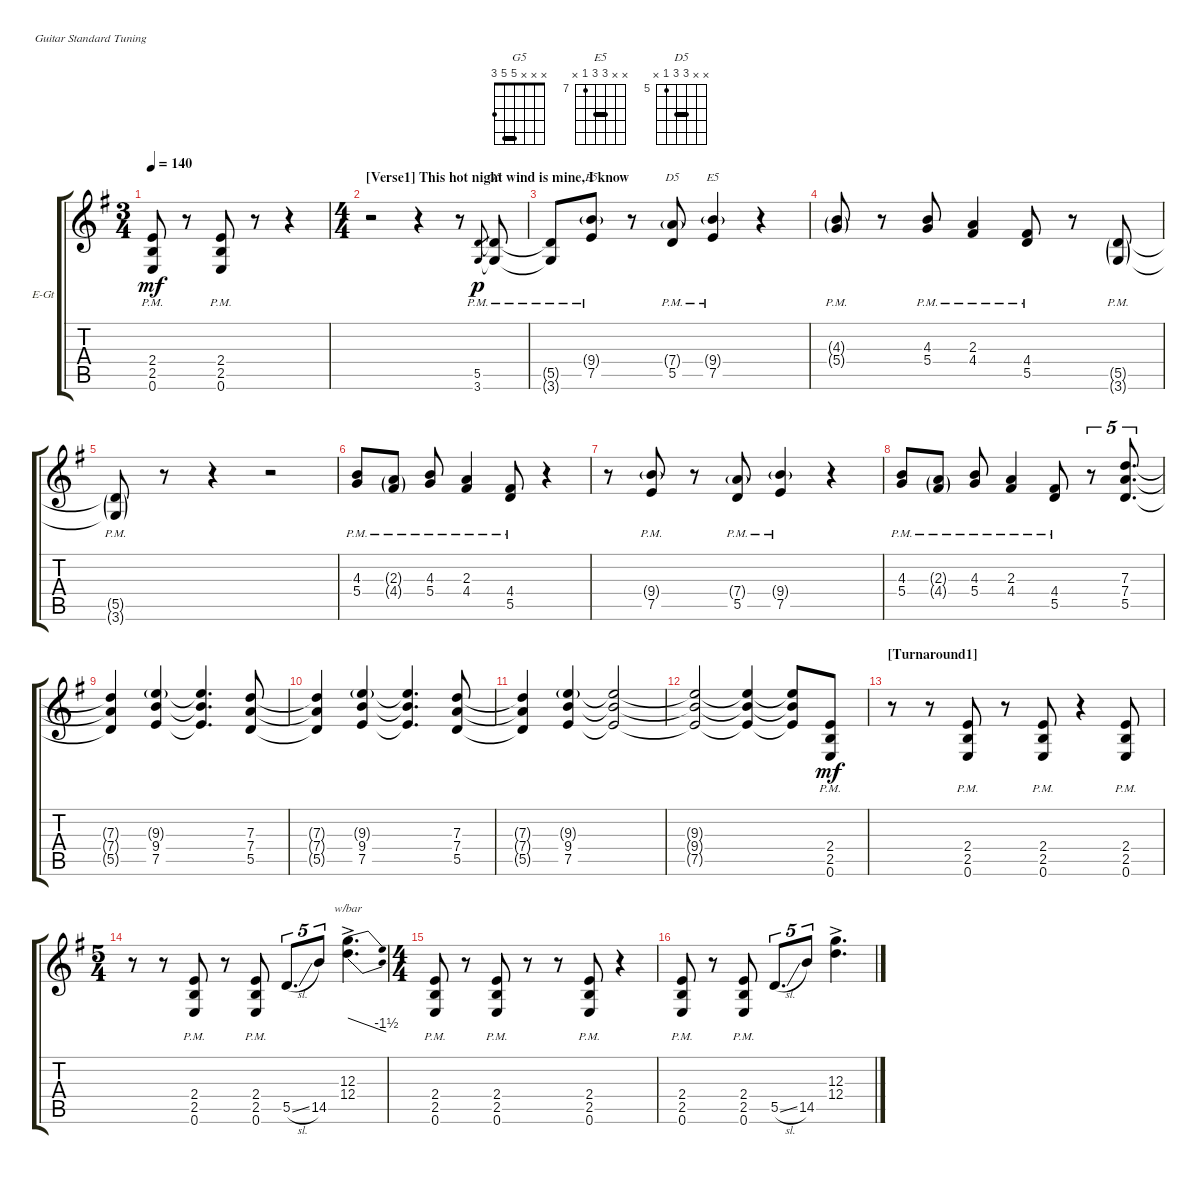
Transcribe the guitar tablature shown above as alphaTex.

\defaultSystemsLayout 4
\bracketExtendMode groupsimilarinstruments
\firstSystemTrackNameOrientation horizontal
\otherSystemsTrackNameOrientation horizontal
\track ("Lead Guitar" "E-Gt") {instrument overdrivenguitar}
\staff {score tabs}
\tuning (E4 B3 G3 D3 A2 E2)
\chord ("G5" x x x 5 5 3) {barre 5}
\chord ("E5" x x 9 9 7 x) {firstfret 7 barre 9}
\chord ("D5" x x 7 7 5 x) {firstfret 5 barre 7}
\ts (3 4)
\tempo 140
\clef g2
\scale
0.39527
\ks g
(2.4{pm} 2.5{pm} 0.6{pm}).8{dy mf} r.8 (2.4{pm} 2.5{pm} 0.6{pm}).8 r.8 r.4 |
\ts (4 4)
\section ("" "[Verse1] This hot night wind is mine, I know")
\scale
0.39527 r.2 r.4 r.8 (3.6{pm} 5.5{pm}).8{gr dy p} (3.6{pm t} 5.5{pm t}).8{ch "G5"} |
\scale
0.209459 (3.6{pm t} 5.5{pm t}).8 (7.5{pm} 9.4{g pm}).8{ch "E5"} r.8 (5.5{pm} 7.4{g pm}).8{ch "D5"} (7.5{pm} 9.4{g pm}).4{ch "E5"} r.4 |
\scale
0.333333 (4.3{g pm} 5.4{g pm}).8 r.8 (4.3{pm} 5.4{pm}).8 (2.3{pm} 4.4{pm}).4 (4.4{pm} 5.5{pm}).8 r.8 (5.5{g pm} 3.6{g pm}).8 |
\scale
0.333333 (3.6{g pm t} 5.5{g pm t}).8 r.8 r.4 r.2 |
\scale
0.333333 (4.3{pm} 5.4{pm}).8 (2.3{g pm} 4.4{g pm}).8 (4.3{pm} 5.4{pm}).8 (2.3{pm} 4.4{pm}).4 (4.4{pm} 5.5{pm}).8 r.4 |
\scale
0.333333 r.8 (7.5{pm} 9.4{g pm}).8 r.8 (5.5{pm} 7.4{g pm}).8 (7.5{pm} 9.4{g pm}).4 r.4 |
\scale
0.333333 (4.3{pm} 5.4{pm}).8 (2.3{g pm} 4.4{g pm}).8 (4.3{pm} 5.4{pm}).8 (2.3{pm} 4.4{pm}).4 (4.4{pm} 5.5{pm}).8 r.8{tu (5 4)} (5.5 7.4 7.3).8{d tu (5 4)} |
\scale
0.333333 (5.5{t} 7.4{t} 7.3{t}).4 (7.5 9.4 9.3{g}).4 (7.5{t} 9.4{t} 9.3{t}).4{d} (5.5 7.4 7.3).8 |
\scale
0.257261 (5.5{t} 7.4{t} 7.3{t}).4 (7.5 9.4 9.3{g}).4 (7.5{t} 9.4{t} 9.3{t}).4{d} (5.5 7.4 7.3).8 |
\scale
0.257261 (5.5{t} 7.4{t} 7.3{t}).4 (7.5 9.4 9.3{g}).4 (7.5{t} 9.4{t} 9.3{t}).2 |
\scale
0.485477 (7.5{t} 9.4{t} 9.3{t}).2 (7.5{t} 9.4{t} 9.3{t}).4 (7.5{t} 9.4{t} 9.3{t}).8 (2.4{pm} 2.5{pm} 0.6{pm}).8{dy mf} |
\section ("" "[Turnaround1]")
\scale
0.39527 r.8 r.8 (2.4{pm} 2.5{pm} 0.6{pm}).8 r.8 (2.4{pm} 2.5{pm} 0.6{pm}).8 r.4 (2.4{pm} 2.5{pm} 0.6{pm}).8 |
\ts (5 4)
\scale
0.405317 r.8 r.8 (2.4{pm} 2.5{pm} 0.6{pm}).8 r.8 (2.4{pm} 2.5{pm} 0.6{pm}).8 5.5{sl}.8{d tu (5 4)} 14.5.8{tu (5 4)} (12.3{ac} 12.4).4{d tbe (dive default 41.4 0 57 -6)} |
\ts (4 4)
\scale
0.289654 (2.4{pm} 2.5{pm} 0.6{pm}).8 r.8 (2.4{pm} 2.5{pm} 0.6{pm}).8 r.8 r.8 (2.4{pm} 2.5{pm} 0.6{pm}).8 r.4 |
\scale
0.257261 (2.4{pm} 2.5{pm} 0.6{pm}).8 r.8 (2.4{pm} 2.5{pm} 0.6{pm}).8 5.5{sl}.8{d tu (5 4)} 14.5.8{tu (5 4)} (12.3{ac} 12.4).4{d}
